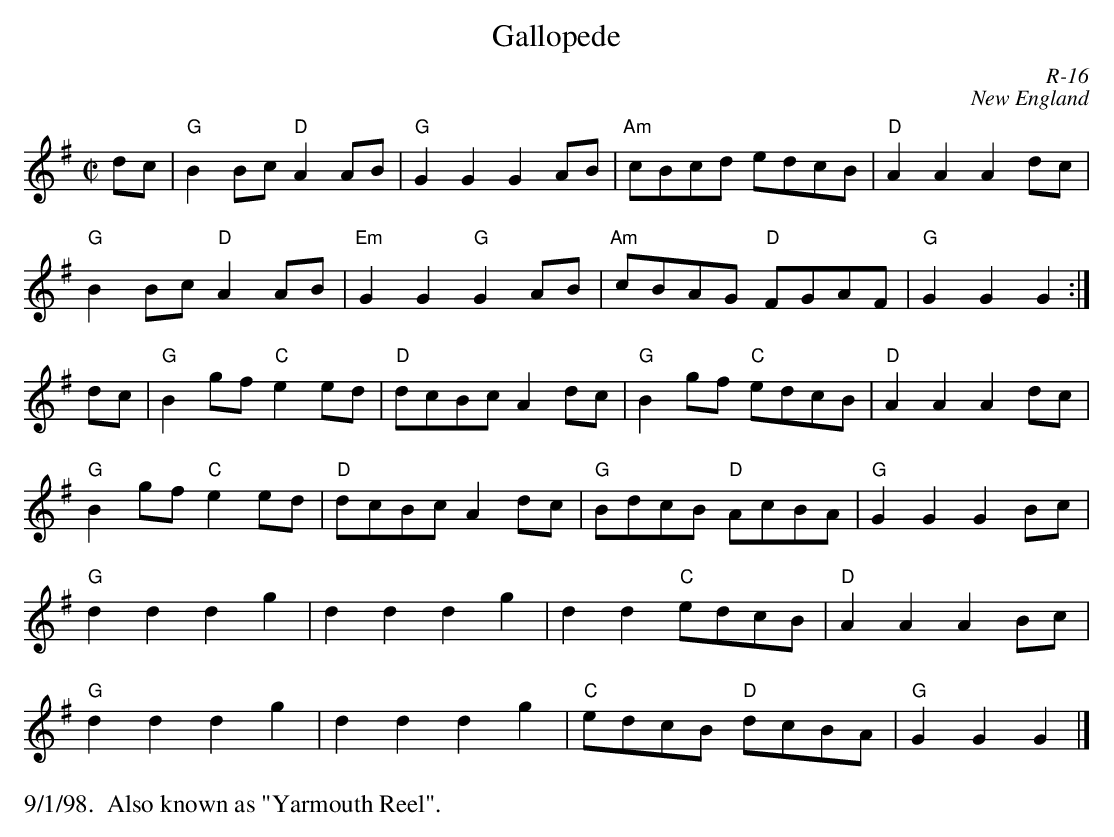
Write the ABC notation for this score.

X:1
T: Gallopede
C: R-16
C: New England
M:C|
K:G
dc| "G"B2Bc "D"A2AB| "G"G2G2 G2AB| "Am"cBcd edcB| "D"A2A2 A2 dc|
    "G"B2Bc "D"A2AB| "Em"G2G2 "G"G2AB| "Am"cBAG "D"FGAF| "G"G2G2 G2 :|
\
dc| "G"B2gf "C"e2ed| "D"dcBc A2dc| "G"B2gf "C"edcB| "D"A2A2 A2 dc|
    "G"B2gf "C"e2ed| "D"dcBc A2dc| "G"BdcB "D"AcBA| "G"G2G2 G2 Bc|
    "G"d2d2 d2g2| d2d2 d2g2| d2d2 "C"edcB| "D"A2A2 A2 Bc|
    "G"d2d2 d2g2| d2d2 d2g2| "C"edcB "D"dcBA| "G"G2G2 G2 |]
